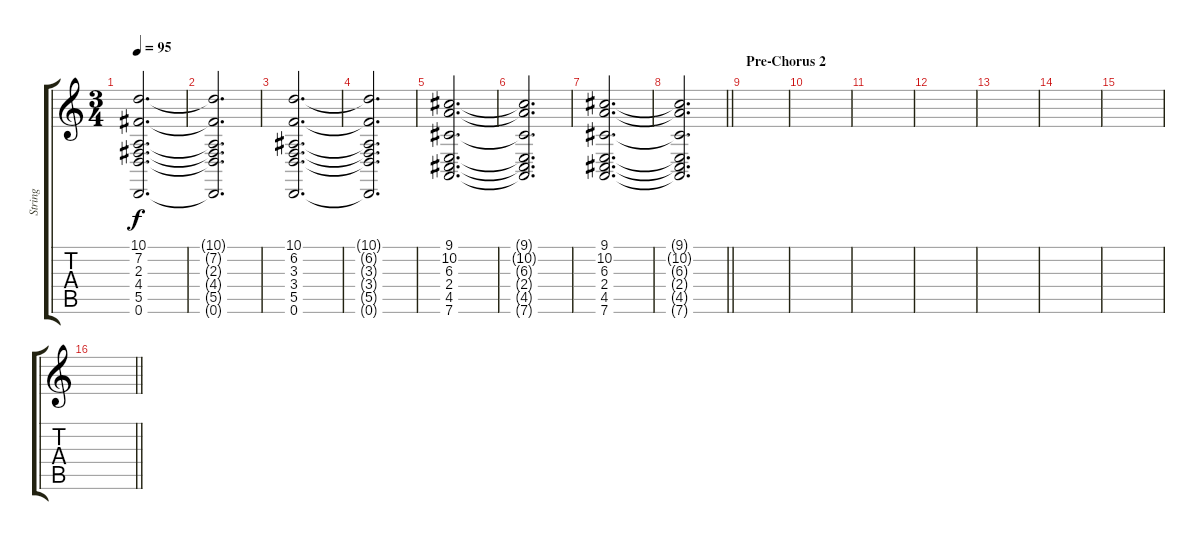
\track ("String" "String") {instrument stringensemble1}
\staff {score tabs}
\tuning (E4 B3 G3 D3 A2 D2) {hide}
\ts (3 4)
\tempo 95
\clef g2
\ks c
(10.1 7.2 2.3 4.4 5.5 0.6).2{d dy f} |
(10.1{t} 7.2{t} 2.3{t} 4.4{t} 5.5{t} 0.6{t}).2{d} |
(10.1 6.2 3.3 3.4 5.5 0.6).2{d} |
(10.1{t} 6.2{t} 3.3{t} 3.4{t} 5.5{t} 0.6{t}).2{d} |
(9.1 10.2 6.3 2.4 4.5 7.6).2{d} |
(9.1{t} 10.2{t} 6.3{t} 2.4{t} 4.5{t} 7.6{t}).2{d} |
(9.1 10.2 6.3 2.4 4.5 7.6).2{d} |
\barLineRight lightlight
(9.1{t} 10.2{t} 6.3{t} 2.4{t} 4.5{t} 7.6{t}).2{d} |
\section ("" "Pre-Chorus 2")
|
|
|
|
|
|
|
\barLineRight lightlight
